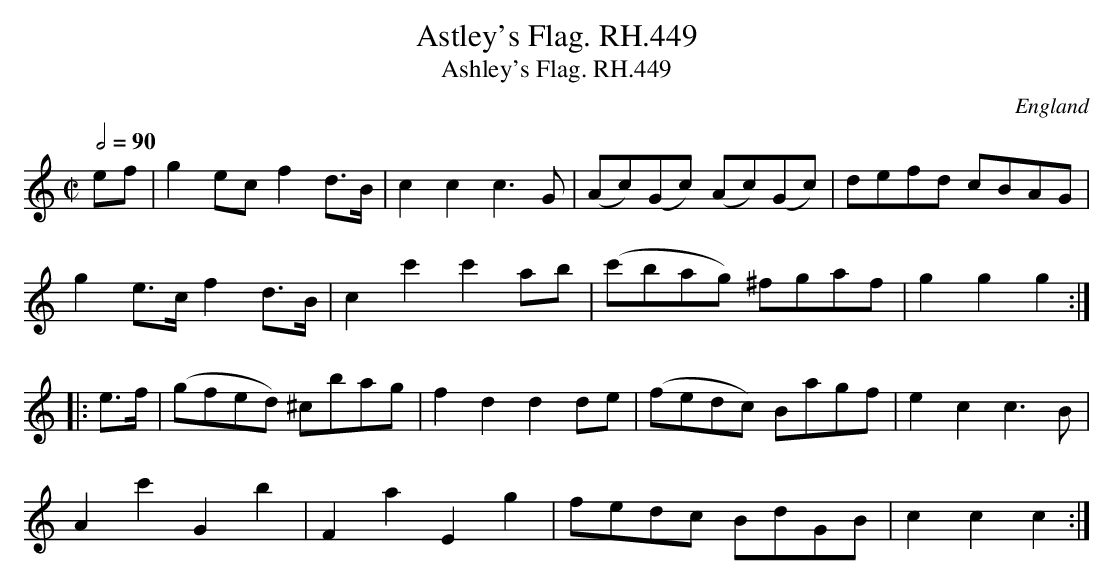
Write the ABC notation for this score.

X:1
T:Astley's Flag. RH.449
T:Ashley's Flag. RH.449
O:England
M:C|
L:1/8
Q:1/2=90
K:C
ef|g2ec f2d>B|c2c2 c3G|(Ac)(Gc) (Ac)(Gc)|defd cBAG|
g2e>c f2d>B|c2c'2 c'2ab|(c'bag) ^fgaf|g2g2 g2:|
|:e>f|(gfed) ^cbag|f2d2 d2de|(fedc) Bagf|e2c2 c3B|
A2c'2 G2b2|F2a2 E2g2|fedc BdGB|c2c2 c2:|
